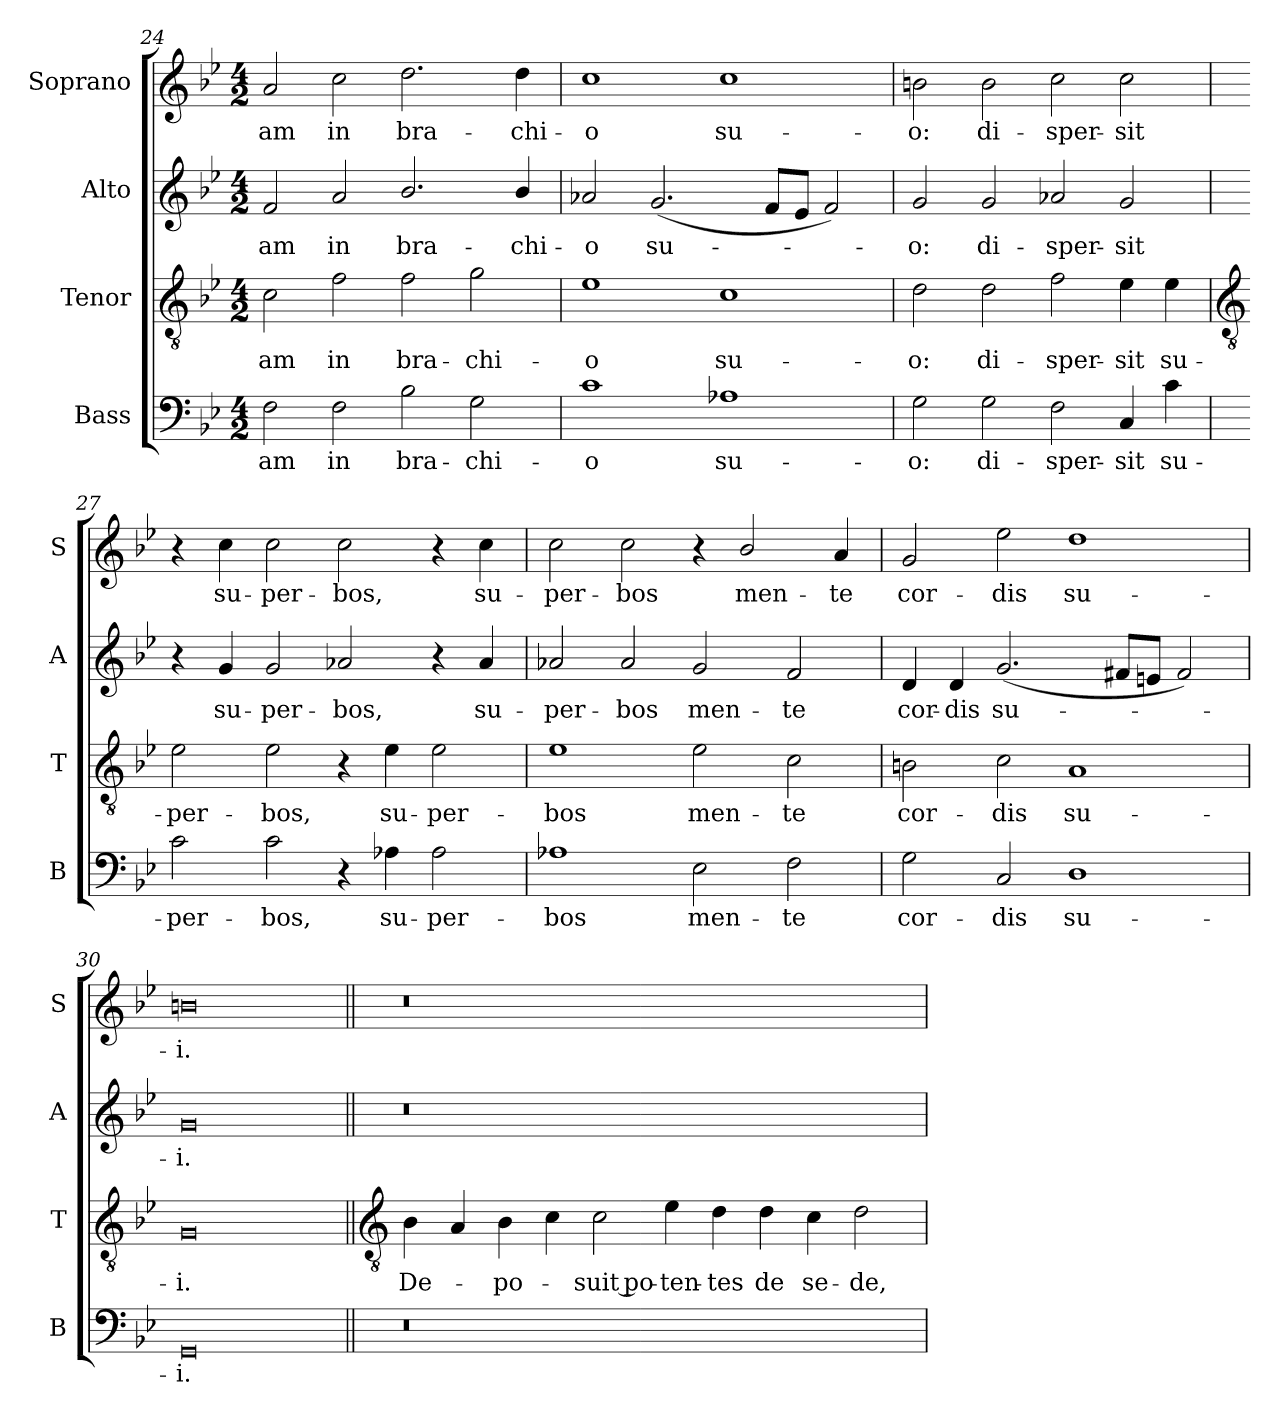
**kern	**text	**kern	**text	**kern	**text	**kern	**text
*part4	*part4	*part3	*part3	*part2	*part2	*part1	*part1
*staff4	*staff4	*staff3	*staff3	*staff2	*staff2	*staff1	*staff1
*I"Bass	*	*I"Tenor	*	*I"Alto	*	*I"Soprano	*
*I'B	*	*I'T	*	*I'A	*	*I'S	*
*clefF4	*	*clefGv2	*	*clefG2	*	*clefG2	*
*k[b-e-]	*	*k[b-e-]	*	*k[b-e-]	*	*k[b-e-]	*
*B-:	*	*B-:	*	*B-:	*	*B-:	*
*M4/2	*	*M4/2	*	*M4/2	*	*M4/2	*
=24	=24	=24	=24	=24	=24	=24	=24
!	!LO:LY:b	!	!LO:LY:b	!	!LO:LY:b	!	!LO:LY:b
2F	-am	2c	-am	2f	-am	2a	-am
!	!LO:LY:b	!	!LO:LY:b	!	!LO:LY:b	!	!LO:LY:b
2F	in	2f	in	2a	in	2cc	in
!	!LO:LY:b	!	!LO:LY:b	!	!LO:LY:b	!	!LO:LY:b
2B-	bra-	2f	bra-	2.b-/	bra-	2.dd	bra-
!	!LO:LY:b	!	!LO:LY:b	!	!	!	!
2G	-chi-	2g	-chi-	.	.	.	.
!	!	!	!	!	!LO:LY:b	!	!LO:LY:b
.	.	.	.	4b-/	-chi-	4dd	-chi-
=25	=25	=25	=25	=25	=25	=25	=25
!	!LO:LY:b	!	!LO:LY:b	!	!LO:LY:b	!	!LO:LY:b
1c	-o	1e-	-o	2a-X/	-o	1cc	-o
!	!	!	!	!	!LO:LY:b	!	!
.	.	.	.	(<2.g	su-	.	.
!	!LO:LY:b	!	!LO:LY:b	!	!	!	!LO:LY:b
1A-X	su-	1c	su-	.	.	1cc	su-
.	.	.	.	8fL	.	.	.
.	.	.	.	8e-J	.	.	.
.	.	.	.	2f)	.	.	.
=26	=26	=26	=26	=26	=26	=26	=26
!	!LO:LY:b	!	!LO:LY:b	!	!LO:LY:b	!	!LO:LY:b
2G	-o:	2d	-o:	2g	o:	2bn	-o:
!	!LO:LY:b	!	!LO:LY:b	!	!LO:LY:b	!	!LO:LY:b
2G	di-	2d	di-	2g	di-	2b	di-
!	!LO:LY:b	!	!LO:LY:b	!	!LO:LY:b	!	!LO:LY:b
2F	-sper-	2f	-sper-	2a-X/	-sper-	2cc	-sper-
!	!LO:LY:b	!	!LO:LY:b	!	!LO:LY:b	!	!LO:LY:b
4C	-sit	4e-	-sit	2g	-sit	2cc	-sit
!	!LO:LY:b	!	!LO:LY:b	!	!	!	!
4c	su-	4e-	su-	.	.	.	.
!!LO:LB:g=z
=27	=27	=27	=27	=27	=27	=27	=27
*	*	*clefGv2	*	*	*	*	*
!	!LO:LY:b	!	!LO:LY:b	!	!	!	!
2c	-per-	2e-	-per-	4r	.	4r	.
!	!	!	!	!	!LO:LY:b	!	!LO:LY:b
.	.	.	.	4g	su-	4cc	su-
!	!LO:LY:b	!	!LO:LY:b	!	!LO:LY:b	!	!LO:LY:b
2c	-bos,	2e-	-bos,	2g	-per-	2cc	-per-
!	!	!	!	!	!LO:LY:b	!	!LO:LY:b
4r	.	4r	.	2a-X/	-bos,	2cc	-bos,
!	!LO:LY:b	!	!LO:LY:b	!	!	!	!
4A-X	su-	4e-	su-	.	.	.	.
!	!LO:LY:b	!	!LO:LY:b	!	!	!	!
2A-	-per-	2e-	-per-	4r	.	4r	.
!	!	!	!	!	!LO:LY:b	!	!LO:LY:b
.	.	.	.	4a-/	su-	4cc	su-
=28	=28	=28	=28	=28	=28	=28	=28
!	!LO:LY:b	!	!LO:LY:b	!	!LO:LY:b	!	!LO:LY:b
1A-	-bos	1e-	-bos	2a-/	-per-	2cc	-per-
!	!	!	!	!	!LO:LY:b	!	!LO:LY:b
.	.	.	.	2a-/	-bos	2cc	-bos
!	!LO:LY:b	!	!LO:LY:b	!	!LO:LY:b	!	!
2E-	men-	2e-	men-	2g	men-	4r	.
!	!	!	!	!	!	!	!LO:LY:b
.	.	.	.	.	.	2b-/	men-
!	!LO:LY:b	!	!LO:LY:b	!	!LO:LY:b	!	!
2F	-te	2c	-te	2f	-te	.	.
!	!	!	!	!	!	!	!LO:LY:b
.	.	.	.	.	.	4a/	-te
=29	=29	=29	=29	=29	=29	=29	=29
!	!LO:LY:b	!	!LO:LY:b	!	!LO:LY:b	!	!LO:LY:b
2G	cor-	2Bn	cor-	4d	cor-	2g	cor-
!	!	!	!	!	!LO:LY:b	!	!
.	.	.	.	4d	-dis	.	.
!	!LO:LY:b	!	!LO:LY:b	!	!LO:LY:b	!	!LO:LY:b
2C	-dis	2c	-dis	(<2.g	su-	2ee-	-dis
!	!LO:LY:b	!	!LO:LY:b	!	!	!	!LO:LY:b
1D	su-	1A	su-	.	.	1dd	su-
.	.	.	.	8f#L	.	.	.
.	.	.	.	8eJ	.	.	.
.	.	.	.	2f#)	.	.	.
=30	=30	=30	=30	=30	=30	=30	=30
!	!LO:LY:b	!	!LO:LY:b	!	!LO:LY:b	!	!LO:LY:b
0GG	-i.	0G	-i.	0g	i.	0bn	-i.
!!LO:LB:g=z
=31||	=31||	=31||	=31||	=31||	=31||	=31||	=31||
*	*	*clefGv2	*	*	*	*	*
!	!	!	!LO:LY:b	!	!	!	!
0.r	.	4B-	De-	0.r	.	0.r	.
.	.	4A	.	.	.	.	.
!	!	!	!LO:LY:b	!	!	!	!
.	.	4B-	po-	.	.	.	.
.	.	4c	.	.	.	.	.
!	!	!	!LO:LY:b	!	!	!	!
.	.	2c	suit po-	.	.	.	.
!	!	!	!LO:LY:b	!	!	!	!
.	.	4e-	-ten-	.	.	.	.
!	!	!	!LO:LY:b	!	!	!	!
.	.	4d	-tes	.	.	.	.
!	!	!	!LO:LY:b	!	!	!	!
.	.	4d	de	.	.	.	.
!	!	!	!LO:LY:b	!	!	!	!
.	.	4c	se-	.	.	.	.
!	!	!	!LO:LY:b	!	!	!	!
.	.	2d	-de,	.	.	.	.
=	=	=	=	=	=	=	=
*-	*-	*-	*-	*-	*-	*-	*-
